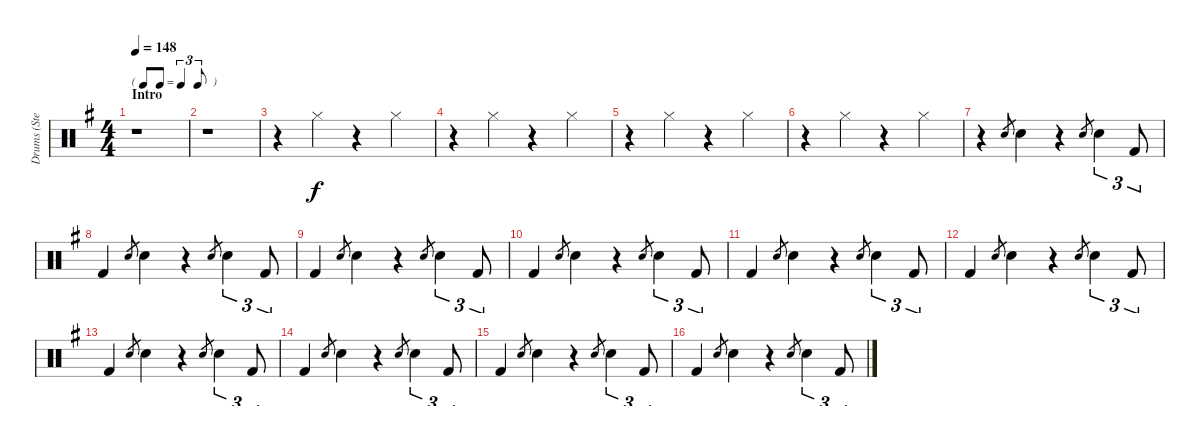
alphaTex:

\track ("Drums (Steven)" "Drums (Ste") {instrument percussion}
\staff {score}
\articulation defaults
\ts (4 4)
\tf triplet8th
\section ("" "Intro")
\tempo 148
\clef neutral
\ks g
r.1{dy f} |
r.1 |
r.4 "Hi-Hat (closed)".4 r.4 "Hi-Hat (closed)".4 |
r.4 "Hi-Hat (closed)".4 r.4 "Hi-Hat (closed)".4 |
r.4 "Hi-Hat (closed)".4 r.4 "Hi-Hat (closed)".4 |
r.4 "Hi-Hat (closed)".4 r.4 "Hi-Hat (closed)".4 |
r.4 "Snare (hit) 2".8{gr} "Snare (hit) 2".4 r.4 "Snare (hit) 2".8{gr} "Snare (hit) 2".4{tu (3 2)} "Kick (hit) 2".8{tu (3 2)} |
"Kick (hit) 2".4 "Snare (hit) 2".8{gr} "Snare (hit) 2".4 r.4 "Snare (hit) 2".8{gr} "Snare (hit) 2".4{tu (3 2)} "Kick (hit) 2".8{tu (3 2)} |
"Kick (hit) 2".4 "Snare (hit) 2".8{gr} "Snare (hit) 2".4 r.4 "Snare (hit) 2".8{gr} "Snare (hit) 2".4{tu (3 2)} "Kick (hit) 2".8{tu (3 2)} |
"Kick (hit) 2".4 "Snare (hit) 2".8{gr} "Snare (hit) 2".4 r.4 "Snare (hit) 2".8{gr} "Snare (hit) 2".4{tu (3 2)} "Kick (hit) 2".8{tu (3 2)} |
"Kick (hit) 2".4 "Snare (hit) 2".8{gr} "Snare (hit) 2".4 r.4 "Snare (hit) 2".8{gr} "Snare (hit) 2".4{tu (3 2)} "Kick (hit) 2".8{tu (3 2)} |
"Kick (hit) 2".4 "Snare (hit) 2".8{gr} "Snare (hit) 2".4 r.4 "Snare (hit) 2".8{gr} "Snare (hit) 2".4{tu (3 2)} "Kick (hit) 2".8{tu (3 2)} |
"Kick (hit) 2".4 "Snare (hit) 2".8{gr} "Snare (hit) 2".4 r.4 "Snare (hit) 2".8{gr} "Snare (hit) 2".4{tu (3 2)} "Kick (hit) 2".8{tu (3 2)} |
"Kick (hit) 2".4 "Snare (hit) 2".8{gr} "Snare (hit) 2".4 r.4 "Snare (hit) 2".8{gr} "Snare (hit) 2".4{tu (3 2)} "Kick (hit) 2".8{tu (3 2)} |
"Kick (hit) 2".4 "Snare (hit) 2".8{gr} "Snare (hit) 2".4 r.4 "Snare (hit) 2".8{gr} "Snare (hit) 2".4{tu (3 2)} "Kick (hit) 2".8{tu (3 2)} |
"Kick (hit) 2".4 "Snare (hit) 2".8{gr} "Snare (hit) 2".4 r.4 "Snare (hit) 2".8{gr} "Snare (hit) 2".4{tu (3 2)} "Kick (hit) 2".8{tu (3 2)}
